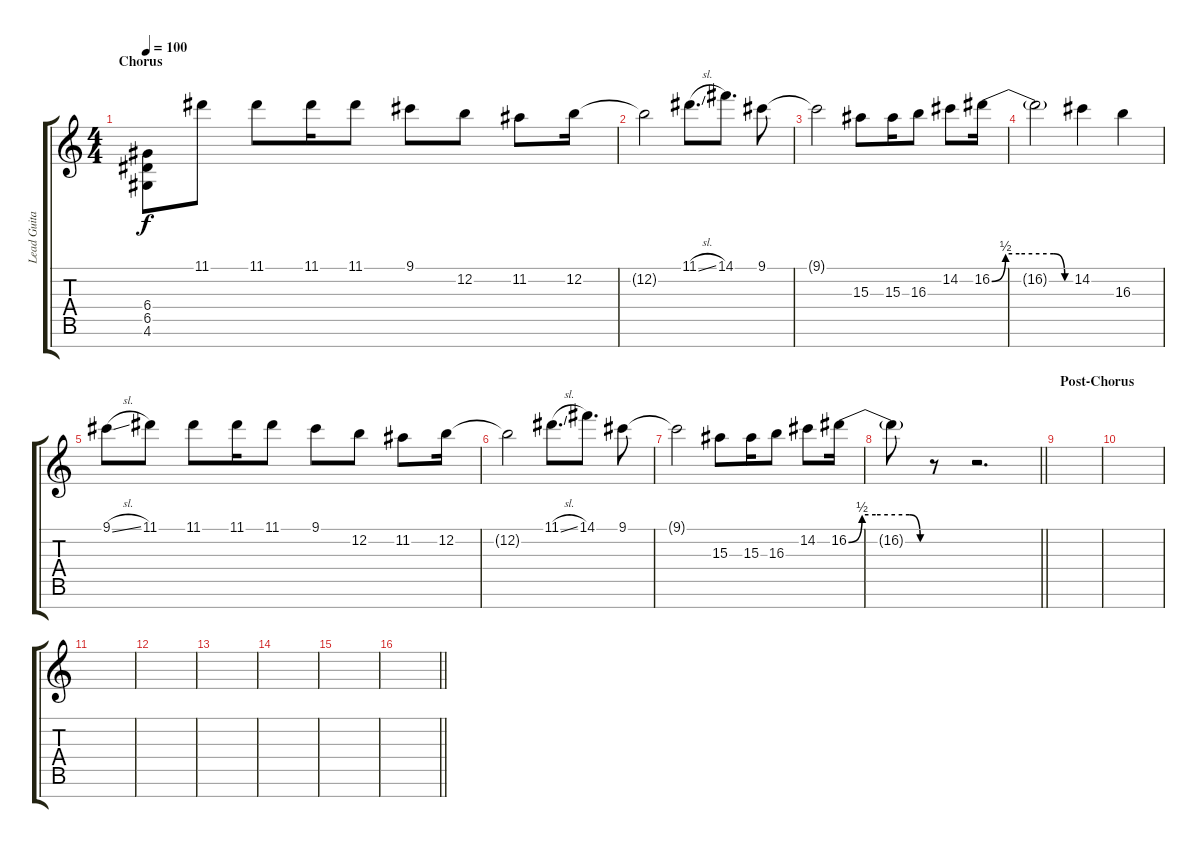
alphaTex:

\track ("Lead Guitar" "Lead Guita") {instrument electricguitarjazz}
\staff {score tabs}
\tuning (E4 B3 G3 D3 A2 E2 B1) {hide}
\ts (4 4)
\section ("" "Chorus")
\tempo 100
\clef g2
\ks c
(6.4 6.5 4.6).8{dy f} 11.1.8 11.1.8 11.1.16 11.1.8 9.1.8 12.2.8 11.2.8 12.2.16 |
12.2{t}.2 11.1{sl}.8{d} 14.1.8{d} 9.1.8 |
9.1{t}.2 15.3.8 15.3.16 16.3.8 14.2.8 16.2{be (custom 0 0 10 2 20 2 45 2 53 0 60 0)}.16 |
16.2{t}.2 14.2.4 16.3.4 |
9.1{sl}.8 11.1.8 11.1.8 11.1.16 11.1.8 9.1.8 12.2.8 11.2.8 12.2.16 |
12.2{t}.2 11.1{sl}.8{d} 14.1.8{d} 9.1.8 |
9.1{t}.2 15.3.8 15.3.16 16.3.8 14.2.8 16.2{be (custom 0 0 10 2 20 2 45 2 53 0 60 0)}.16 |
\barLineRight lightlight
16.2{t}.8 r.8 r.2{d} |
\section ("" "Post-Chorus")
|
|
|
|
|
|
|
\barLineRight lightlight
